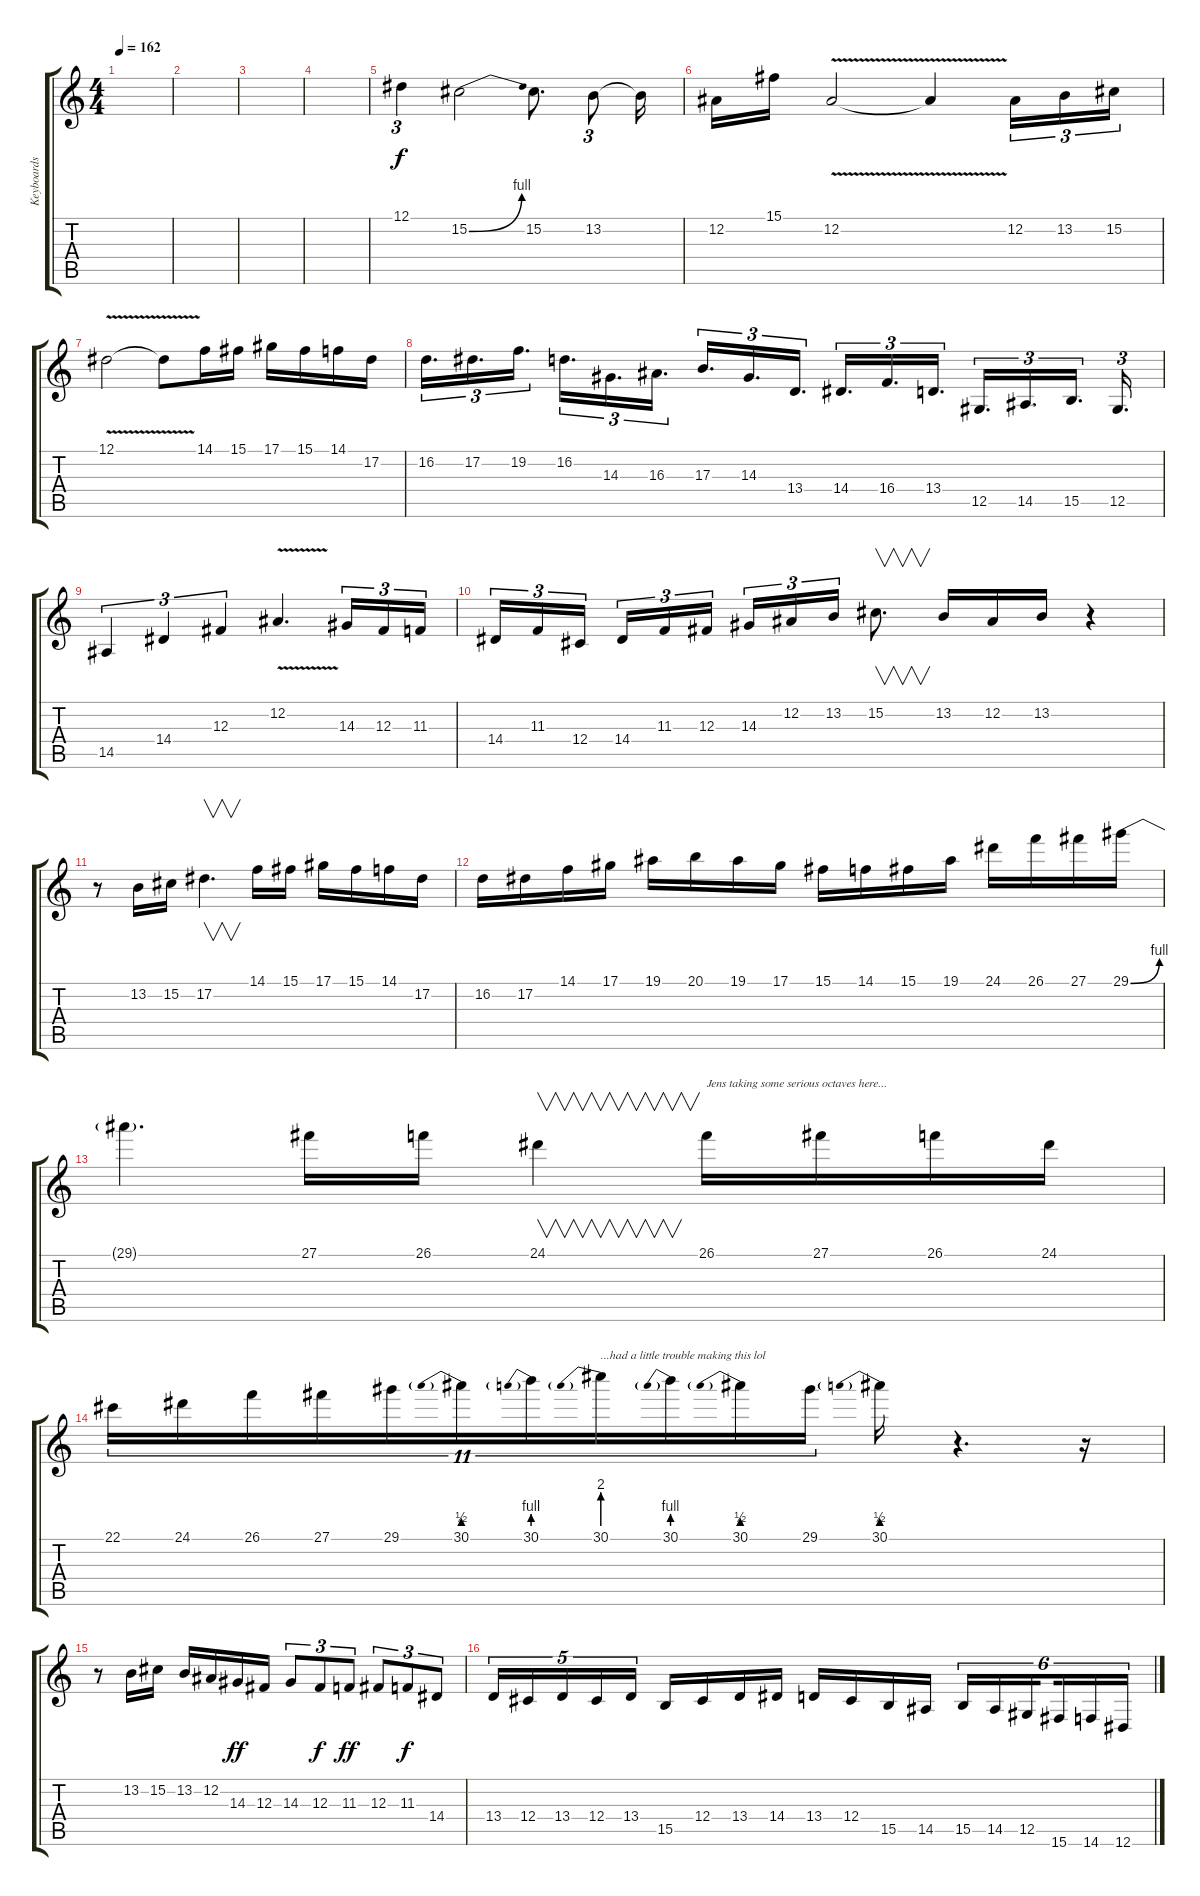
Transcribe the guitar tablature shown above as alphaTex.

\track ("Keyboards" "Keyboards") {instrument choiraahs}
\staff {score tabs}
\tuning (Eb4 Bb3 Gb3 Db3 Ab2 Eb2) {hide}
\ts (4 4)
\tempo 162
\clef g2
\ks c
|
|
|
|
12.1.4{tu (3 2) volume 16 instrument lead2sawtooth} 15.2{be (bend 0 0 60 4)}.2 15.2.8{d} 13.2.8{tu (3 2)} 13.2{t}.16 |
12.2.16 15.1.16 12.2{v}.2 12.2{t}.4 12.2.16{tu (3 2)} 13.2.16{tu (3 2)} 15.2.16{tu (3 2)} |
12.1{v}.2 12.1{t}.8 14.1.16 15.1.16 17.1.16 15.1.16 14.1.16 17.2.16 |
16.2.16{d tu (3 2)} 17.2.16{d tu (3 2)} 19.2.16{d tu (3 2)} 16.2.16{d tu (3 2)} 14.3.16{d tu (3 2)} 16.3.16{d tu (3 2)} 17.3.16{d tu (3 2)} 14.3.16{d tu (3 2)} 13.4.16{d tu (3 2)} 14.4.16{d tu (3 2)} 16.4.16{d tu (3 2)} 13.4.16{d tu (3 2)} 12.5.16{d tu (3 2)} 14.5.16{d tu (3 2)} 15.5.16{d tu (3 2)} 12.5.16{d tu (3 2)} |
14.5.4{tu (3 2)} 14.4.4{tu (3 2)} 12.3.4{tu (3 2)} 12.2{v}.4{d} 14.3.16{tu (3 2)} 12.3.16{tu (3 2)} 11.3.16{tu (3 2)} |
14.4.16{tu (3 2)} 11.3.16{tu (3 2)} 12.4.16{tu (3 2) beam splitsecondary} 14.4.16{tu (3 2)} 11.3.16{tu (3 2)} 12.3.16{tu (3 2)} 14.3.16{tu (3 2)} 12.2.16{tu (3 2)} 13.2.16{tu (3 2)} 15.2.8{v d} 13.2.16 12.2.16 13.2.16 r.4 |
r.8 13.2.16 15.2.16 17.2.4{v d} 14.1.16 15.1.16 17.1.16 15.1.16 14.1.16 17.2.16 |
16.2.16 17.2.16 14.1.16 17.1.16 19.1.16 20.1.16 19.1.16 17.1.16 15.1.16 14.1.16 15.1.16 19.1.16 24.1.16 26.1.16 27.1.16 29.1{be (bend 0 0 60 4)}.16 |
29.1{t}.4{d} 27.1.16 26.1.16 24.1.4{v} 26.1.16{txt "Jens taking some serious octaves here..."} 27.1.16 26.1.16 24.1.16 |
22.1.16{tu (11 8)} 24.1.16{tu (11 8)} 26.1.16{tu (11 8)} 27.1.16{tu (11 8)} 29.1.16{tu (11 8)} 30.1{be (prebend 0 2 60 2)}.16{tu (11 8)} 30.1{be (prebend 0 4 60 4)}.16{tu (11 8)} 30.1{be (prebend 0 8 60 8)}.16{tu (11 8) txt "...had a little trouble making this lol"} 30.1{be (prebend 0 4 60 4)}.16{tu (11 8)} 30.1{be (prebend 0 2 60 2)}.16{tu (11 8)} 29.1.16{tu (11 8)} 30.1{be (prebend 0 2 60 2)}.16 r.4{d} r.16 |
r.8 13.2.16 15.2.16 13.2.16 12.2.16 14.3.16{dy ff} 12.3.16 14.3.8{tu (3 2)} 12.3.8{tu (3 2) dy f} 11.3.8{tu (3 2) dy ff} 12.3.8{tu (3 2)} 11.3.8{tu (3 2) dy f} 14.4.8{tu (3 2)} |
13.4.16{tu (5 4)} 12.4.16{tu (5 4)} 13.4.16{tu (5 4)} 12.4.16{tu (5 4)} 13.4.16{tu (5 4)} 15.5.16 12.4.16 13.4.16 14.4.16 13.4.16 12.4.16 15.5.16 14.5.16 15.5.16{tu (6 4)} 14.5.16{tu (6 4)} 12.5.16{tu (6 4) beam splitsecondary} 15.6.16{tu (6 4)} 14.6.16{tu (6 4)} 12.6.16{tu (6 4)}
